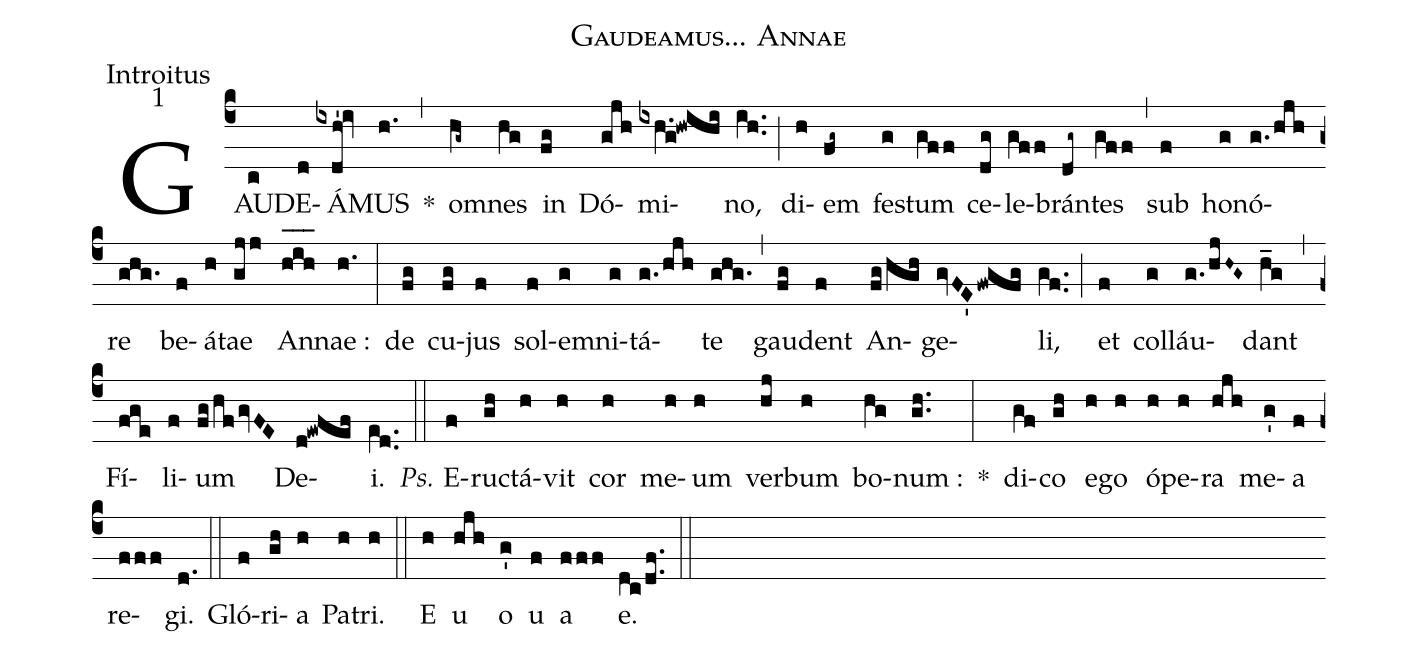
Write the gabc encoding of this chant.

name:Gaudeamus... Annae;
office-part:Introitus;
mode:1;
%%
(c4) GAU(c)DE(d)Á(ixdh'!iv)MUS(h.) *(,) o(hg~)mnes(hg) in(fg) Dó(gjh)mi(ixh.g!hwihi)no,(ih..) (;) di(h)em(fg~) fe(g)stum(gff) ce(dg)le(gff)brán(dg~)tes(gff) (,) sub(f) ho(g)nó(g./hjh)re(ghg.) be(f)á(h)tae(gjj) An(h_[oh:h]i_[oh:h]h_[oh:h])nae :(h.) (:) de(fg) cu(fg)jus(f) sol(f)e(g)mni(g)tá(g./hjh)te(ghg.) (,) gau(fg)dent(f) An(fg/hgh)ge(gvFE'fwgfg)li,(gf..) (;) et(f) col(g)láu(g./hjH~G~)dant(h_g) (,) Fí(fge)li(f)um(fg/hfgvFE) De(d!ewfef)i.(e[ll:1]d..) (::) <i>Ps.</i> E(f)ru(gh)ctá(h)vit(h) cor(h) me(h)um(h) ver(hj)bum(h) bo(hg)num :(gh..) *(:) di(gf)co(gh) e(h)go(h) ó(h)pe(h)ra(hjh) me(g')a(f) re(fff)gi.(d.) (::) Gló(f)ri(gh)a(h) Pa(h)tri.(h) (::) <eu>E(h) u(hjh) o(g') u(f) a(fff) e.</eu>(dc/df..) (::)
